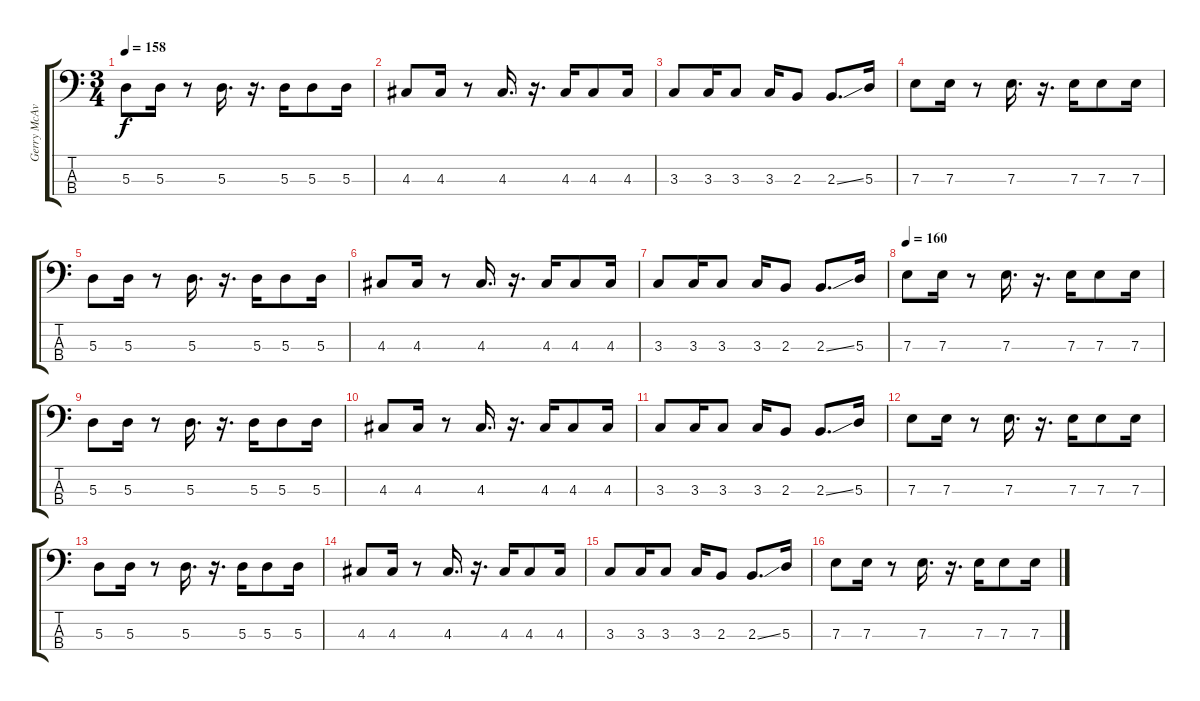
\track ("Gerry McAvoy" "Gerry McAv") {instrument electricbassfinger}
\staff {score tabs}
\tuning (G2 D2 A1 E1) {hide}
\ts (3 4)
\tempo 158
\clef f4
\ks c
5.3.8{dy f} 5.3.16 r.8 5.3.16{d} r.16{d} 5.3.16 5.3.8 5.3.16 |
4.3.8 4.3.16 r.8 4.3.16{d} r.16{d} 4.3.16 4.3.8 4.3.16 |
3.3.8 3.3.16 3.3.8 3.3.16 2.3.8 2.3{ss}.8{d} 5.3.16 |
7.3.8 7.3.16 r.8 7.3.16{d} r.16{d} 7.3.16 7.3.8 7.3.16 |
5.3.8 5.3.16 r.8 5.3.16{d} r.16{d} 5.3.16 5.3.8 5.3.16 |
4.3.8 4.3.16 r.8 4.3.16{d} r.16{d} 4.3.16 4.3.8 4.3.16 |
3.3.8 3.3.16 3.3.8 3.3.16 2.3.8 2.3{ss}.8{d} 5.3.16 |
\tempo 160
7.3.8 7.3.16 r.8 7.3.16{d} r.16{d} 7.3.16 7.3.8 7.3.16 |
5.3.8 5.3.16 r.8 5.3.16{d} r.16{d} 5.3.16 5.3.8 5.3.16 |
4.3.8 4.3.16 r.8 4.3.16{d} r.16{d} 4.3.16 4.3.8 4.3.16 |
3.3.8 3.3.16 3.3.8 3.3.16 2.3.8 2.3{ss}.8{d} 5.3.16 |
7.3.8 7.3.16 r.8 7.3.16{d} r.16{d} 7.3.16 7.3.8 7.3.16 |
5.3.8 5.3.16 r.8 5.3.16{d} r.16{d} 5.3.16 5.3.8 5.3.16 |
4.3.8 4.3.16 r.8 4.3.16{d} r.16{d} 4.3.16 4.3.8 4.3.16 |
3.3.8 3.3.16 3.3.8 3.3.16 2.3.8 2.3{ss}.8{d} 5.3.16 |
7.3.8 7.3.16 r.8 7.3.16{d} r.16{d} 7.3.16 7.3.8 7.3.16
